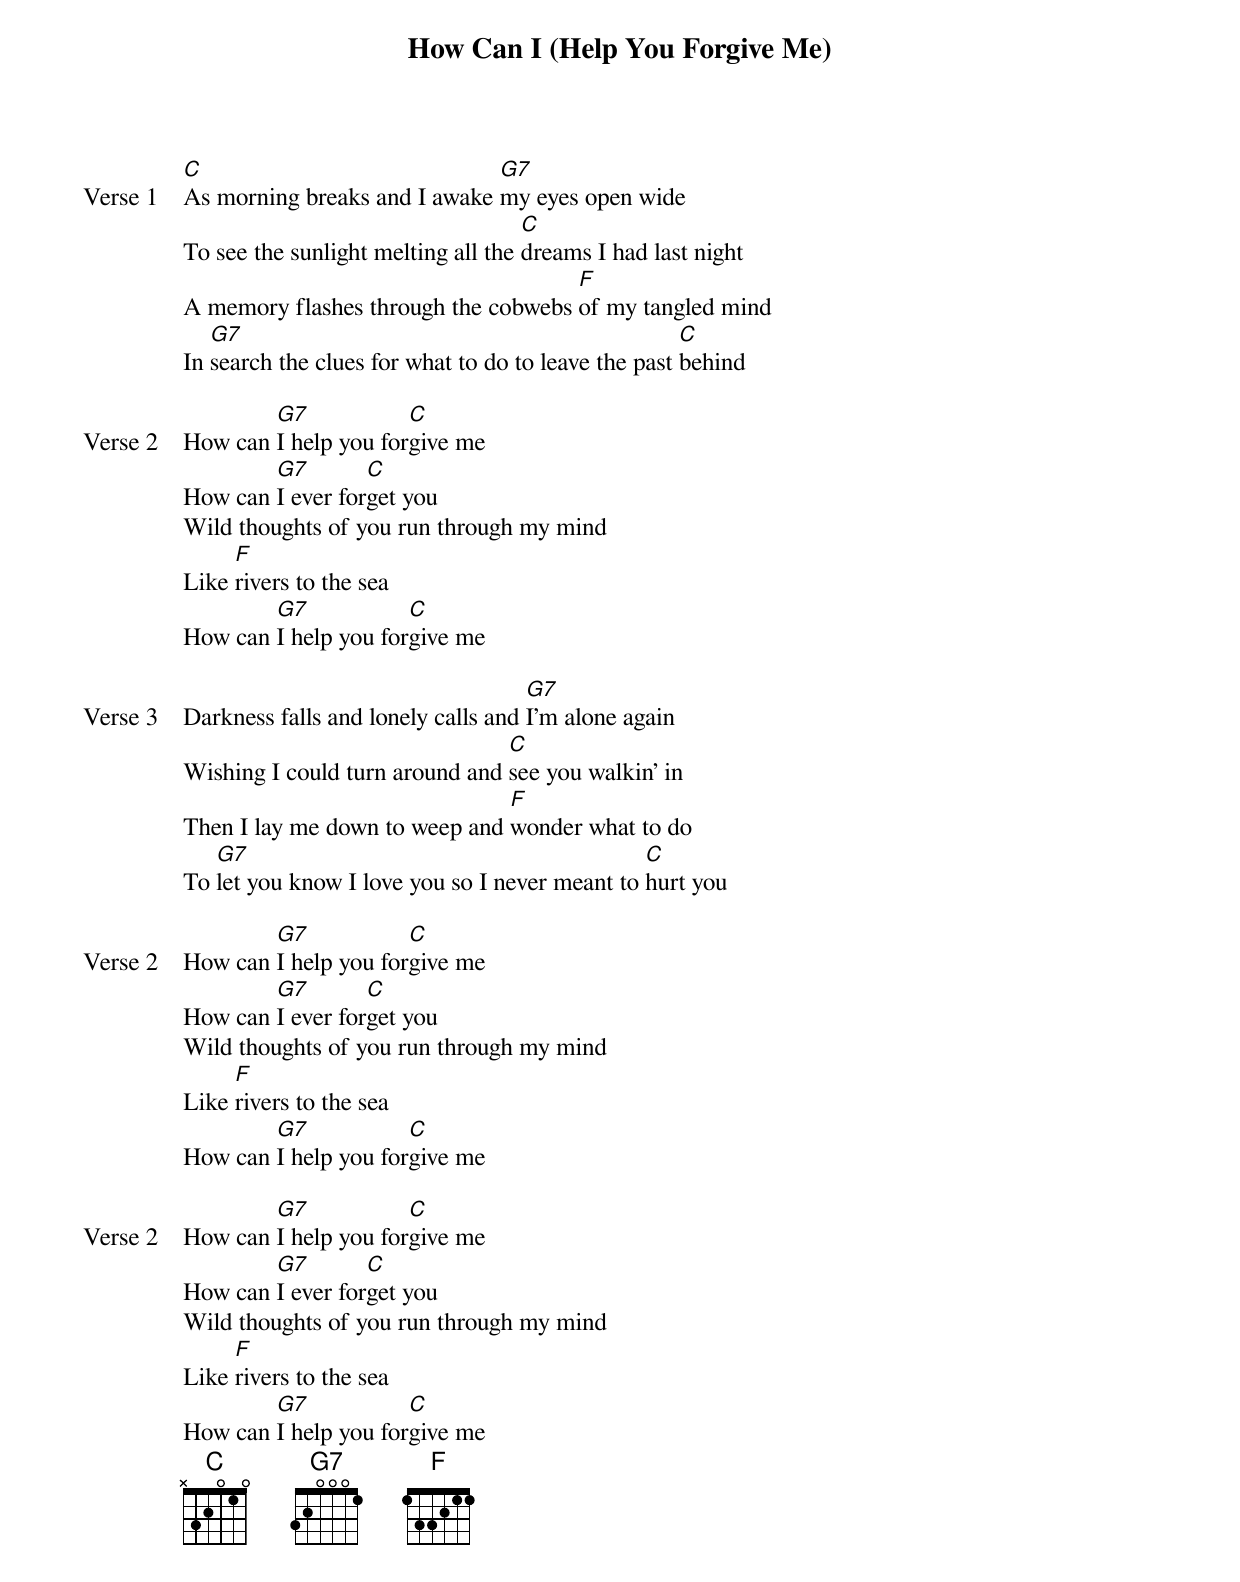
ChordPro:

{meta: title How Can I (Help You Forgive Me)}
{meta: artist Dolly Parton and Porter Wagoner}
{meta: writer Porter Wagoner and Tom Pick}

{start_of_verse: Verse 1}
[C]As morning breaks and I awake [G7]my eyes open wide
To see the sunlight melting all the [C]dreams I had last night
A memory flashes through the cobwebs [F]of my tangled mind
In [G7]search the clues for what to do to leave the past [C]behind
{end_of_verse}

{start_of_verse: Verse 2}
How can [G7]I help you for[C]give me
How can [G7]I ever for[C]get you
Wild thoughts of you run through my mind
Like [F]rivers to the sea
How can [G7]I help you for[C]give me
{end_of_verse}

{start_of_verse: Verse 3}
Darkness falls and lonely calls and [G7]I'm alone again
Wishing I could turn around and [C]see you walkin' in
Then I lay me down to weep and [F]wonder what to do
To [G7]let you know I love you so I never meant to [C]hurt you
{end_of_verse}

{start_of_verse: Verse 2}
How can [G7]I help you for[C]give me
How can [G7]I ever for[C]get you
Wild thoughts of you run through my mind
Like [F]rivers to the sea
How can [G7]I help you for[C]give me
{end_of_verse}

{start_of_verse: Verse 2}
How can [G7]I help you for[C]give me
How can [G7]I ever for[C]get you
Wild thoughts of you run through my mind
Like [F]rivers to the sea
How can [G7]I help you for[C]give me
{end_of_verse}
